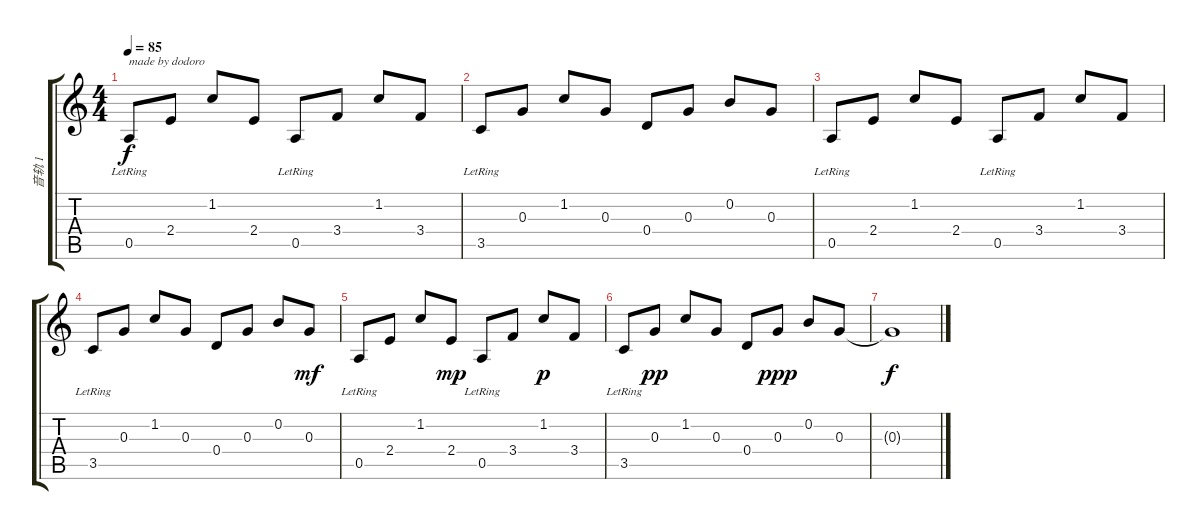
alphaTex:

\track ("音轨 1" "音轨 1") {instrument acousticguitarsteel}
\staff {score tabs}
\tuning (E4 B3 G3 D3 A2 E2) {hide}
\ts (4 4)
\tempo 85
\clef g2
\ks c
0.5{lr}.8{txt "made by dodoro" dy f} 2.4.8 1.2.8 2.4.8 0.5{lr}.8 3.4.8 1.2.8 3.4.8 |
3.5{lr}.8{txt " "} 0.3.8 1.2.8 0.3.8 0.4.8 0.3.8 0.2.8 0.3.8 |
0.5{lr}.8 2.4.8 1.2.8 2.4.8 0.5{lr}.8 3.4.8 1.2.8 3.4.8 |
3.5{lr}.8 0.3.8 1.2.8 0.3.8 0.4.8 0.3.8 0.2.8 0.3.8{dy mf} |
0.5{lr}.8 2.4.8 1.2.8 2.4.8{dy mp} 0.5{lr}.8 3.4.8 1.2.8{dy p} 3.4.8 |
3.5{lr}.8 0.3.8{dy pp} 1.2.8 0.3.8 0.4.8 0.3.8{dy ppp} 0.2.8 0.3.8 |
0.3{t}.1{dy f}
